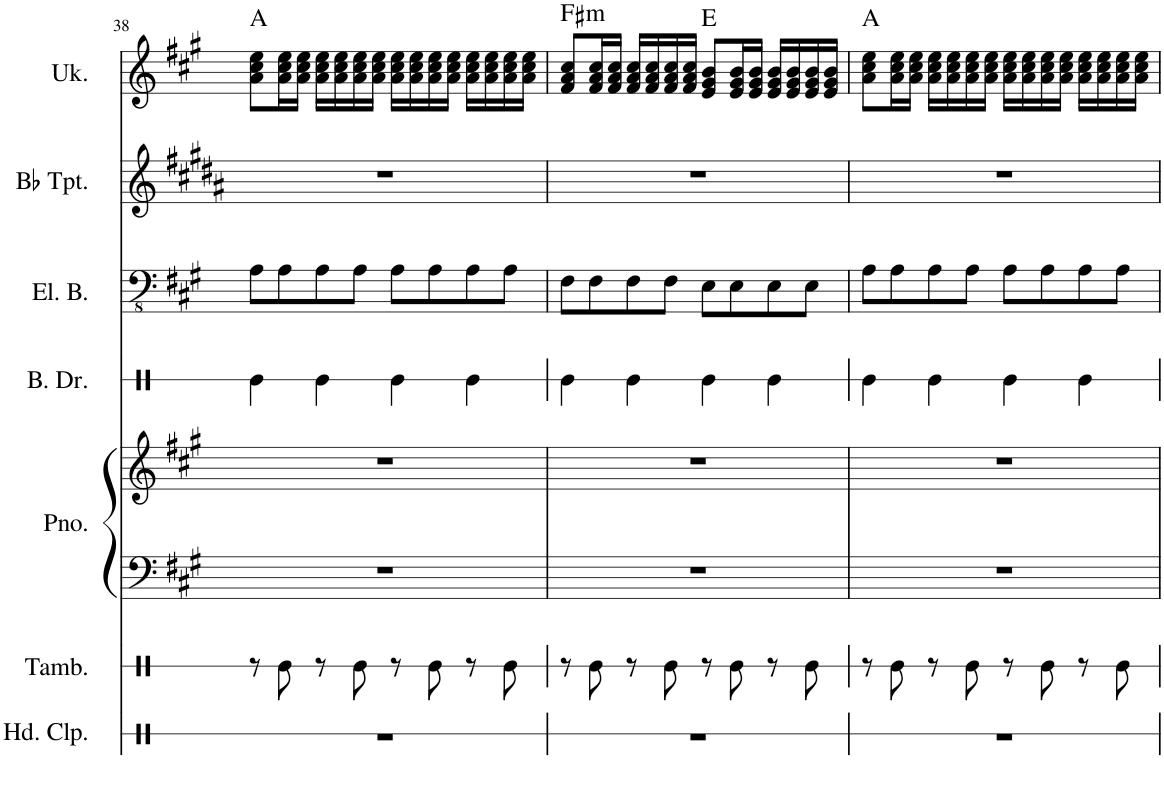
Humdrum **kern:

**kern	**kern	**kern	**kern	**kern	**kern	**kern	**kern	**harte
*part7	*part6	*part5	*part5	*part4	*part3	*part2	*part1	*part1
*staff8	*staff7	*staff6	*staff5	*staff4	*staff3	*staff2	*staff1	*
*I"Hand Clap	*I"Tambourine	*I"Piano	*	*I"Bass Drum	*I"Electric Bass	*I"Bb Trumpet	*I"Ukulele	*
*I'Hd. Clp.	*I'Tamb.	*I'Pno.	*	*I'B. Dr.	*I'El. B.	*I'Bb Tpt.	*I'Uk.	*
!!LO:PB:g=z
*clefX	*clefX	*clefF4	*clefG2	*clefX	*clefFv4	*clefG2	*clefG2	*
*	*	*	*	*	*	*Trd1c2	*	*
*k[]	*k[]	*k[f#c#g#]	*k[f#c#g#]	*k[]	*k[f#c#g#]	*k[f#c#g#d#a#]	*k[f#c#g#]	*
*M4/4	*M4/4	*M4/4	*M4/4	*M4/4	*M4/4	*M4/4	*M4/4	*
=38	=38	=38	=38	=38	=38	=38	=38	=38
1r	8r	1r	1r	4Re\	8AA\L	1r	8a\ 8cc#\ 8ee\L	A:maj
.	8Re\	.	.	.	8AA\	.	16a\ 16cc#\ 16ee\L	.
.	.	.	.	.	.	.	16a\ 16cc#\ 16ee\JJ	.
.	8r	.	.	4Re\	8AA\	.	16a\ 16cc#\ 16ee\LL	.
.	.	.	.	.	.	.	16a\ 16cc#\ 16ee\	.
.	8Re\	.	.	.	8AA\J	.	16a\ 16cc#\ 16ee\	.
.	.	.	.	.	.	.	16a\ 16cc#\ 16ee\JJ	.
.	8r	.	.	4Re\	8AA\L	.	16a\ 16cc#\ 16ee\LL	.
.	.	.	.	.	.	.	16a\ 16cc#\ 16ee\	.
.	8Re\	.	.	.	8AA\	.	16a\ 16cc#\ 16ee\	.
.	.	.	.	.	.	.	16a\ 16cc#\ 16ee\JJ	.
.	8r	.	.	4Re\	8AA\	.	16a\ 16cc#\ 16ee\LL	.
.	.	.	.	.	.	.	16a\ 16cc#\ 16ee\	.
.	8Re\	.	.	.	8AA\J	.	16a\ 16cc#\ 16ee\	.
.	.	.	.	.	.	.	16a\ 16cc#\ 16ee\JJ	.
=39	=39	=39	=39	=39	=39	=39	=39	=39
!	!	!	!	!	!	!	!	!LO:H:kt=m
1r	8r	1r	1r	4Re\	8FF#\L	1r	8f#/ 8a/ 8cc#/L	F#:min
.	8Re\	.	.	.	8FF#\	.	16f#/ 16a/ 16cc#/L	.
.	.	.	.	.	.	.	16f#/ 16a/ 16cc#/JJ	.
.	8r	.	.	4Re\	8FF#\	.	16f#/ 16a/ 16cc#/LL	.
.	.	.	.	.	.	.	16f#/ 16a/ 16cc#/	.
.	8Re\	.	.	.	8FF#\J	.	16f#/ 16a/ 16cc#/	.
.	.	.	.	.	.	.	16f#/ 16a/ 16cc#/JJ	.
.	8r	.	.	4Re\	8EE\L	.	8e/ 8g#/ 8b/L	E:maj
.	8Re\	.	.	.	8EE\	.	16e/ 16g#/ 16b/L	.
.	.	.	.	.	.	.	16e/ 16g#/ 16b/JJ	.
.	8r	.	.	4Re\	8EE\	.	16e/ 16g#/ 16b/LL	.
.	.	.	.	.	.	.	16e/ 16g#/ 16b/	.
.	8Re\	.	.	.	8EE\J	.	16e/ 16g#/ 16b/	.
.	.	.	.	.	.	.	16e/ 16g#/ 16b/JJ	.
=40	=40	=40	=40	=40	=40	=40	=40	=40
1r	8r	1r	1r	4Re\	8AA\L	1r	8a\ 8cc#\ 8ee\L	A:maj
.	8Re\	.	.	.	8AA\	.	16a\ 16cc#\ 16ee\L	.
.	.	.	.	.	.	.	16a\ 16cc#\ 16ee\JJ	.
.	8r	.	.	4Re\	8AA\	.	16a\ 16cc#\ 16ee\LL	.
.	.	.	.	.	.	.	16a\ 16cc#\ 16ee\	.
.	8Re\	.	.	.	8AA\J	.	16a\ 16cc#\ 16ee\	.
.	.	.	.	.	.	.	16a\ 16cc#\ 16ee\JJ	.
.	8r	.	.	4Re\	8AA\L	.	16a\ 16cc#\ 16ee\LL	.
.	.	.	.	.	.	.	16a\ 16cc#\ 16ee\	.
.	8Re\	.	.	.	8AA\	.	16a\ 16cc#\ 16ee\	.
.	.	.	.	.	.	.	16a\ 16cc#\ 16ee\JJ	.
.	8r	.	.	4Re\	8AA\	.	16a\ 16cc#\ 16ee\LL	.
.	.	.	.	.	.	.	16a\ 16cc#\ 16ee\	.
.	8Re\	.	.	.	8AA\J	.	16a\ 16cc#\ 16ee\	.
.	.	.	.	.	.	.	16a\ 16cc#\ 16ee\JJ	.
=	=	=	=	=	=	=	=	=
*-	*-	*-	*-	*-	*-	*-	*-	*-
